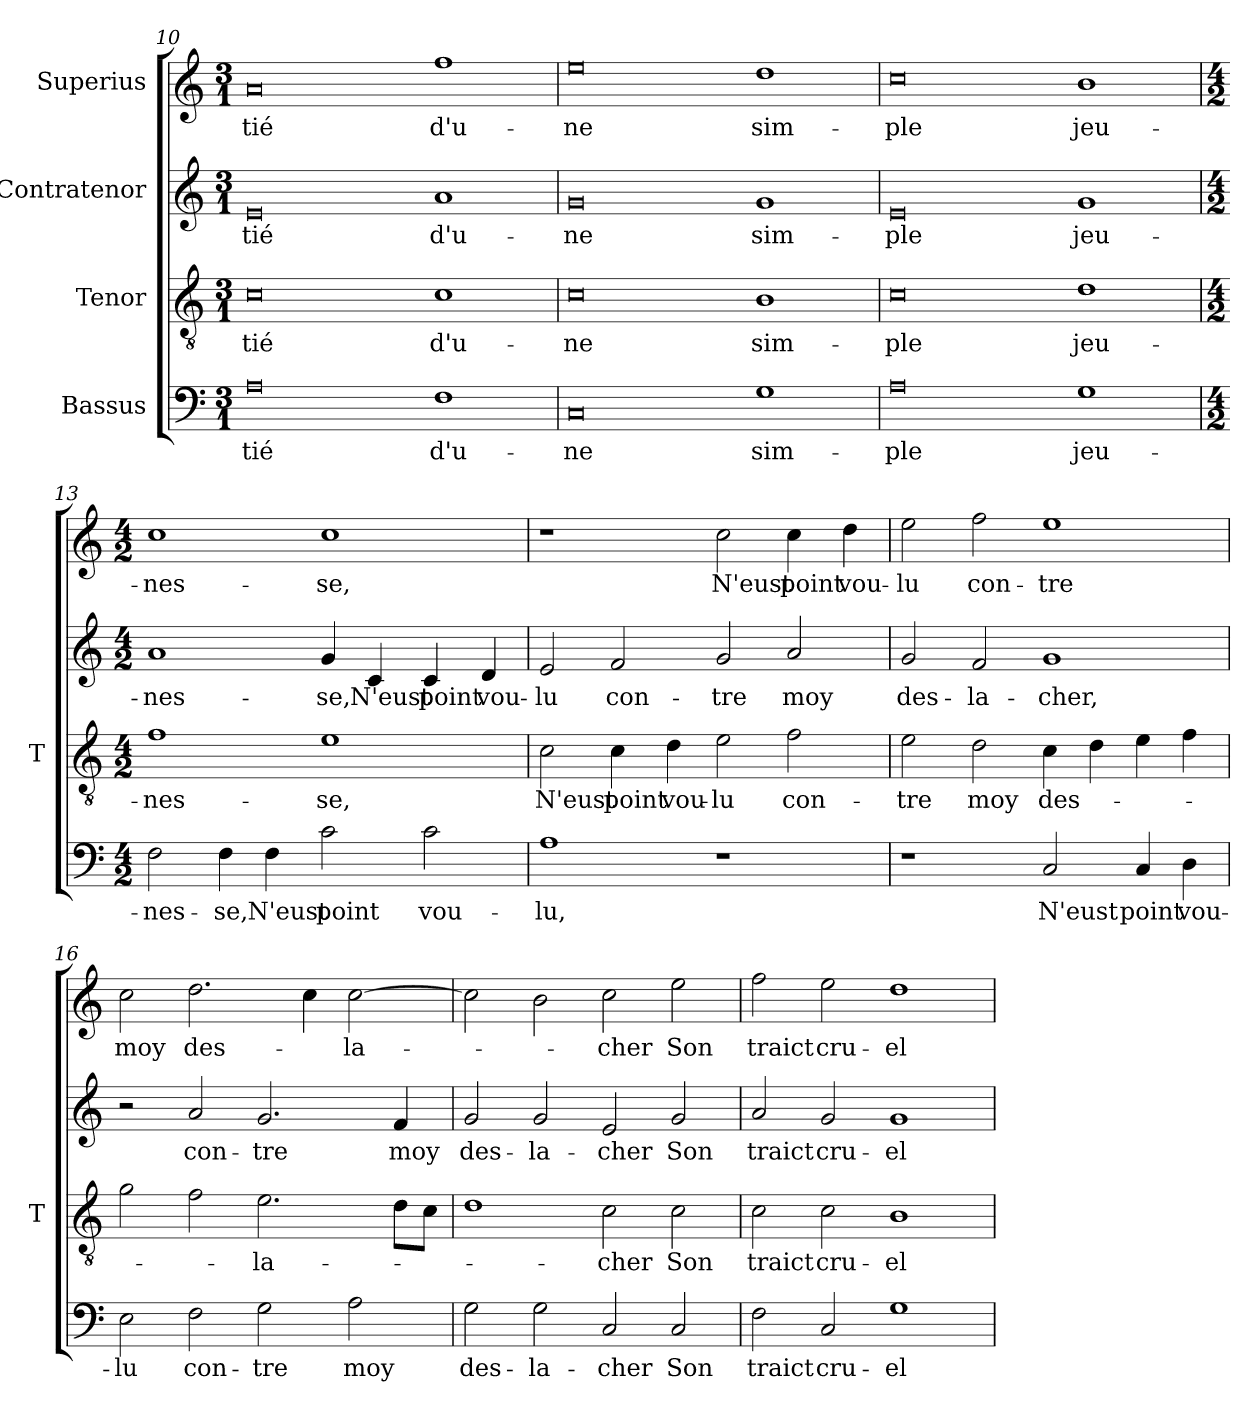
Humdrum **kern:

**kern	**text	**kern	**text	**kern	**text	**kern	**text
*part4	*part4	*part3	*part3	*part2	*part2	*part1	*part1
*staff4	*staff4	*staff3	*staff3	*staff2	*staff2	*staff1	*staff1
*I"Bassus	*	*I"Tenor	*	*I"Contratenor	*	*I"Superius	*
*	*	*I'T	*	*	*	*	*
*clefF4	*	*clefGv2	*	*clefG2	*	*clefG2	*
*k[]	*	*k[]	*	*k[]	*	*k[]	*
*M3/1	*	*M3/1	*	*M3/1	*	*M3/1	*
=10	=10	=10	=10	=10	=10	=10	=10
0A	-tié	0c	-tié	0e	-tié	0a	-tié
1F	d'u-	1c	d'u-	1a	d'u-	1ff	d'u-
=11	=11	=11	=11	=11	=11	=11	=11
0C	-ne	0c	-ne	0g	-ne	0ee	-ne
1G	sim-	1B	sim-	1g	sim-	1dd	sim-
=12	=12	=12	=12	=12	=12	=12	=12
0A	-ple	0c	-ple	0e	-ple	0cc	-ple
1G	jeu-	1d	jeu-	1g	jeu-	1b	jeu-
=13	=13	=13	=13	=13	=13	=13	=13
*M4/2	*	*M4/2	*	*M4/2	*	*M4/2	*
2F	nes-	1f	nes-	1a	nes-	1cc	nes-
4F	-se,	.	.	.	.	.	.
4F	-N'eust	.	.	.	.	.	.
2c	-point	1e	-se,	4g	-se,	1cc	-se,
.	.	.	.	4c	-N'eust	.	.
2c	vou-	.	.	4c	-point	.	.
.	.	.	.	4d	vou-	.	.
=14	=14	=14	=14	=14	=14	=14	=14
1A	-lu,	2c	-N'eust	2e	-lu	1r	.
.	.	4c	-point	2f	con-	.	.
.	.	4d	vou-	.	.	.	.
1r	.	2e	-lu	2g	-tre	2cc	-N'eust
.	.	2f	con-	2a	-moy	4cc	-point
.	.	.	.	.	.	4dd	vou-
=15	=15	=15	=15	=15	=15	=15	=15
1r	.	2e	-tre	2g	des-	2ee	-lu
.	.	2d	-moy	2f	la-	2ff	con-
2C	-N'eust	4c	des-	1g	-cher,	1ee	-tre
.	.	4d	.	.	.	.	.
4C	-point	4e	.	.	.	.	.
4D	vou-	4f	.	.	.	.	.
=16	=16	=16	=16	=16	=16	=16	=16
2E	-lu	2g	.	2r	.	2cc	-moy
2F	con-	2f	.	2a	con-	2.dd	des-
2G	-tre	2.e	la-	2.g	-tre	.	.
.	.	.	.	.	.	4cc	.
2A	-moy	.	.	.	.	[2cc	la-
.	.	8dL	.	4f	-moy	.	.
.	.	8cJ	.	.	.	.	.
=17	=17	=17	=17	=17	=17	=17	=17
2G	des-	1d	.	2g	des-	2cc]	.
2G	la-	.	.	2g	la-	2b	.
2C	-cher	2c	-cher	2e	-cher	2cc	-cher
2C	-Son	2c	-Son	2g	-Son	2ee	-Son
=18	=18	=18	=18	=18	=18	=18	=18
2F	-traict	2c	-traict	2a	-traict	2ff	-traict
2C	cru-	2c	cru-	2g	cru-	2ee	cru-
1G	-el	1B	-el	1g	-el	1dd	-el
=	=	=	=	=	=	=	=
*-	*-	*-	*-	*-	*-	*-	*-
